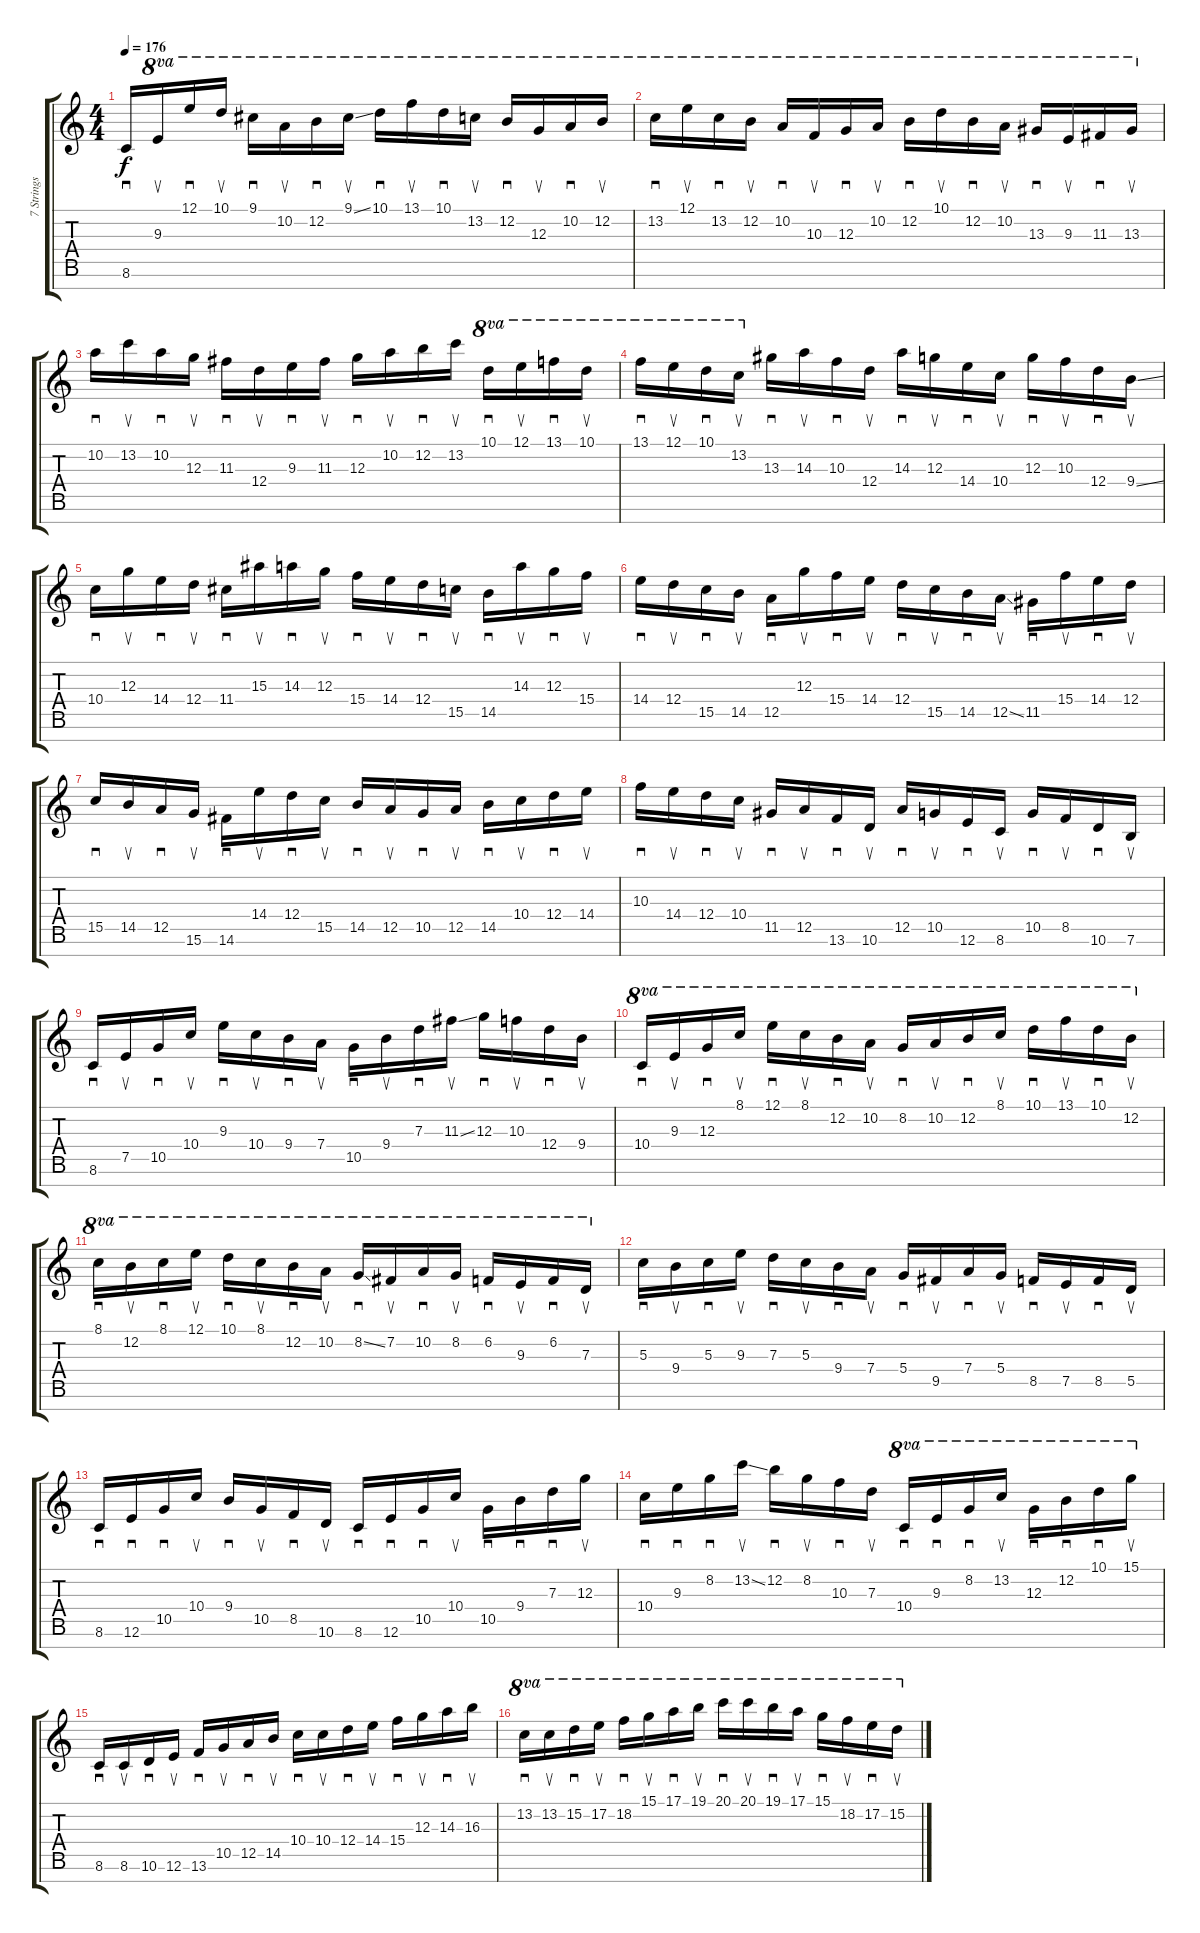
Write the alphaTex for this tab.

\track ("7 Strings vesion" "7 Strings ") {mute instrument overdrivenguitar}
\staff {score tabs}
\tuning (E4 B3 G3 D3 A2 E2 B1) {hide}
\ts (4 4)
\tempo 176
\clef g2
\ks c
8.6.16{sd dy f} 9.3.16{su ot 8va} 12.1.16{sd ot 8va} 10.1.16{su ot 8va} 9.1.16{sd ot 8va} 10.2.16{su ot 8va} 12.2.16{sd ot 8va} 9.1{ss}.16{su ot 8va} 10.1.16{sd ot 8va} 13.1.16{su ot 8va} 10.1.16{sd ot 8va} 13.2.16{su ot 8va} 12.2.16{sd ot 8va} 12.3.16{su ot 8va} 10.2.16{sd ot 8va} 12.2.16{su ot 8va} |
13.2.16{sd ot 8va} 12.1.16{su ot 8va} 13.2.16{sd ot 8va} 12.2.16{su ot 8va} 10.2.16{sd ot 8va} 10.3.16{su ot 8va} 12.3.16{sd ot 8va} 10.2.16{su ot 8va} 12.2.16{sd ot 8va} 10.1.16{su ot 8va} 12.2.16{sd ot 8va} 10.2.16{su ot 8va} 13.3.16{sd ot 8va} 9.3.16{su ot 8va} 11.3.16{sd ot 8va} 13.3.16{su ot 8va} |
10.2.16{sd} 13.2.16{su} 10.2.16{sd} 12.3.16{su} 11.3.16{sd} 12.4.16{su} 9.3.16{sd} 11.3.16{su} 12.3.16{sd} 10.2.16{su} 12.2.16{sd} 13.2.16{su} 10.1.16{sd ot 8va} 12.1.16{su ot 8va} 13.1.16{sd ot 8va} 10.1.16{su ot 8va} |
13.1.16{sd ot 8va} 12.1.16{su ot 8va} 10.1.16{sd ot 8va} 13.2.16{su ot 8va} 13.3.16{sd} 14.3.16{su} 10.3.16{sd} 12.4.16{su} 14.3.16{sd} 12.3.16{su} 14.4.16{sd} 10.4.16{su} 12.3.16{sd} 10.3.16{su} 12.4.16{sd} 9.4{ss}.16{su} |
10.4.16{sd} 12.3.16{su} 14.4.16{sd} 12.4.16{su} 11.4.16{sd} 15.3.16{su} 14.3.16{sd} 12.3.16{su} 15.4.16{sd} 14.4.16{su} 12.4.16{sd} 15.5.16{su} 14.5.16{sd} 14.3.16{su} 12.3.16{sd} 15.4.16{su} |
14.4.16{sd} 12.4.16{su} 15.5.16{sd} 14.5.16{su} 12.5.16{sd} 12.3.16{su} 15.4.16{sd} 14.4.16{su} 12.4.16{sd} 15.5.16{su} 14.5.16{sd} 12.5{ss}.16{su} 11.5.16{sd} 15.4.16{su} 14.4.16{sd} 12.4.16{su} |
15.5.16{sd} 14.5.16{su} 12.5.16{sd} 15.6.16{su} 14.6.16{sd} 14.4.16{su} 12.4.16{sd} 15.5.16{su} 14.5.16{sd} 12.5.16{su} 10.5.16{sd} 12.5.16{su} 14.5.16{sd} 10.4.16{su} 12.4.16{sd} 14.4.16{su} |
10.3.16{sd} 14.4.16{su} 12.4.16{sd} 10.4.16{su} 11.5.16{sd} 12.5.16{su} 13.6.16{sd} 10.6.16{su} 12.5.16{sd} 10.5.16{su} 12.6.16{sd} 8.6.16{su} 10.5.16{sd} 8.5.16{su} 10.6.16{sd} 7.6.16{su} |
8.6.16{sd} 7.5.16{su} 10.5.16{sd} 10.4.16{su} 9.3.16{sd} 10.4.16{su} 9.4.16{sd} 7.4.16{su} 10.5.16{sd} 9.4.16{su} 7.3.16{sd} 11.3{ss}.16{su} 12.3.16{sd} 10.3.16{su} 12.4.16{sd} 9.4.16{su} |
10.4.16{sd ot 8va} 9.3.16{su ot 8va} 12.3.16{sd ot 8va} 8.1.16{su ot 8va} 12.1.16{sd ot 8va} 8.1.16{su ot 8va} 12.2.16{sd ot 8va} 10.2.16{su ot 8va} 8.2.16{sd ot 8va} 10.2.16{su ot 8va} 12.2.16{sd ot 8va} 8.1.16{su ot 8va} 10.1.16{sd ot 8va} 13.1.16{su ot 8va} 10.1.16{sd ot 8va} 12.2.16{su ot 8va} |
8.1.16{sd ot 8va} 12.2.16{su ot 8va} 8.1.16{sd ot 8va} 12.1.16{su ot 8va} 10.1.16{sd ot 8va} 8.1.16{su ot 8va} 12.2.16{sd ot 8va} 10.2.16{su ot 8va} 8.2{ss}.16{sd ot 8va} 7.2.16{su ot 8va} 10.2.16{sd ot 8va} 8.2.16{su ot 8va} 6.2.16{sd ot 8va} 9.3.16{su ot 8va} 6.2.16{sd ot 8va} 7.3.16{su ot 8va} |
5.3.16{sd} 9.4.16{su} 5.3.16{sd} 9.3.16{su} 7.3.16{sd} 5.3.16{su} 9.4.16{sd} 7.4.16{su} 5.4.16{sd} 9.5.16{su} 7.4.16{sd} 5.4.16{su} 8.5.16{sd} 7.5.16{su} 8.5.16{sd} 5.5.16{su} |
8.6.16{sd} 12.6.16{sd} 10.5.16{sd} 10.4.16{su} 9.4.16{sd} 10.5.16{su} 8.5.16{sd} 10.6.16{su} 8.6.16{sd} 12.6.16{sd} 10.5.16{sd} 10.4.16{su} 10.5.16{sd} 9.4.16{sd} 7.3.16{sd} 12.3.16{su} |
10.4.16{sd} 9.3.16{sd} 8.2.16{sd} 13.2{ss}.16{su} 12.2.16{sd} 8.2.16{su} 10.3.16{sd} 7.3.16{su} 10.4.16{sd ot 8va} 9.3.16{sd ot 8va} 8.2.16{sd ot 8va} 13.2.16{su ot 8va} 12.3.16{sd ot 8va} 12.2.16{sd ot 8va} 10.1.16{sd ot 8va} 15.1.16{su ot 8va} |
8.6.16{sd} 8.6.16{su} 10.6.16{sd} 12.6.16{su} 13.6.16{sd} 10.5.16{su} 12.5.16{sd} 14.5.16{su} 10.4.16{sd} 10.4.16{su} 12.4.16{sd} 14.4.16{su} 15.4.16{sd} 12.3.16{su} 14.3.16{sd} 16.3.16{su} |
13.2.16{sd ot 8va} 13.2.16{su ot 8va} 15.2.16{sd ot 8va} 17.2.16{su ot 8va} 18.2.16{sd ot 8va} 15.1.16{su ot 8va} 17.1.16{sd ot 8va} 19.1.16{su ot 8va} 20.1.16{sd ot 8va} 20.1.16{su ot 8va} 19.1.16{sd ot 8va} 17.1.16{su ot 8va} 15.1.16{sd ot 8va} 18.2.16{su ot 8va} 17.2.16{sd ot 8va} 15.2.16{su ot 8va}
